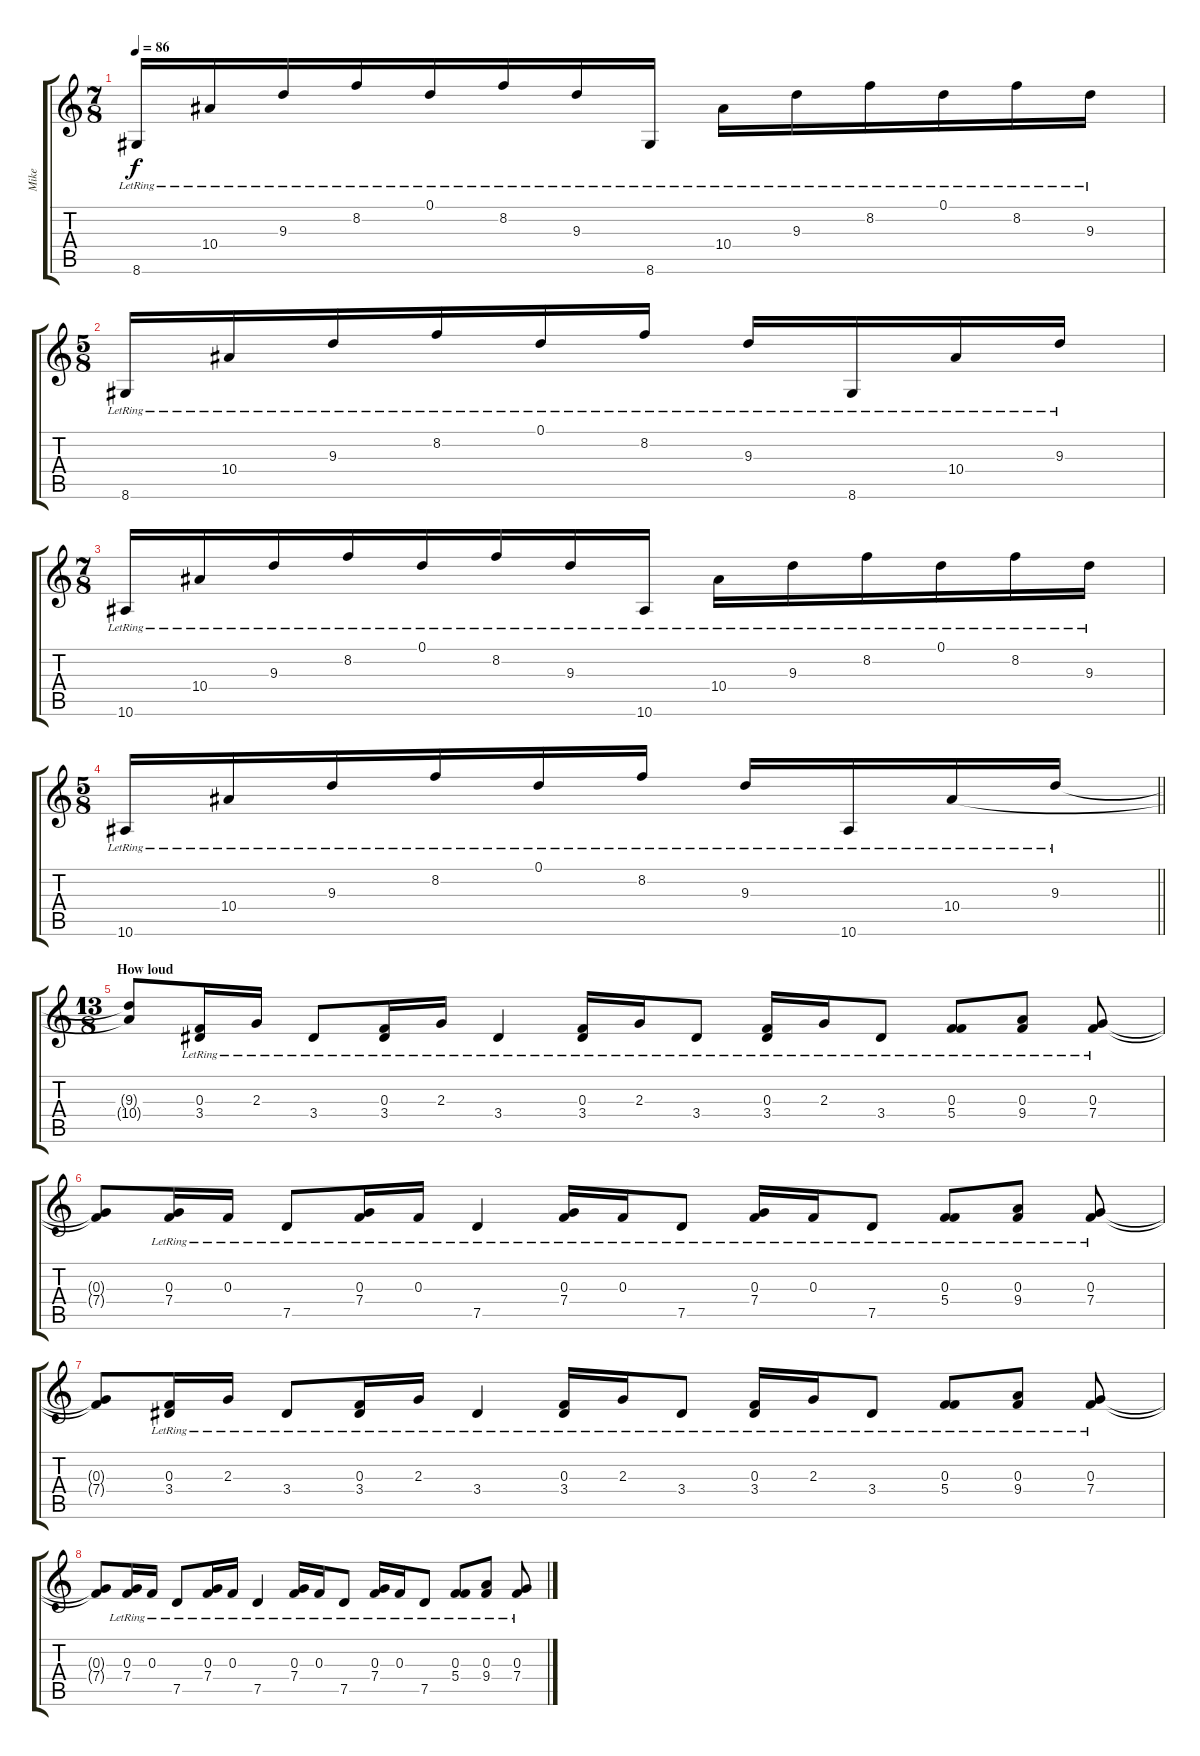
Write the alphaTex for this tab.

\track ("Mike" "Mike") {instrument electricguitarclean}
\staff {score tabs}
\tuning (D4 A3 F3 C3 G2 C2) {hide}
\ts (7 8)
\tempo 86
\clef g2
\ks c
8.6{lr}.16{dy f} 10.4{lr}.16 9.3{lr}.16 8.2{lr}.16 0.1{lr}.16 8.2{lr}.16 9.3{lr}.16 8.6{lr}.16 10.4{lr}.16 9.3{lr}.16 8.2{lr}.16 0.1{lr}.16 8.2{lr}.16 9.3{lr}.16 |
\ts (5 8)
8.6{lr}.16 10.4{lr}.16 9.3{lr}.16 8.2{lr}.16 0.1{lr}.16 8.2{lr}.16 9.3{lr}.16 8.6{lr}.16 10.4{lr}.16 9.3{lr}.16 |
\ts (7 8)
10.6{lr}.16 10.4{lr}.16 9.3{lr}.16 8.2{lr}.16 0.1{lr}.16 8.2{lr}.16 9.3{lr}.16 10.6{lr}.16 10.4{lr}.16 9.3{lr}.16 8.2{lr}.16 0.1{lr}.16 8.2{lr}.16 9.3{lr}.16 |
\ts (5 8)
\barLineRight lightlight
10.6{lr}.16 10.4{lr}.16 9.3{lr}.16 8.2{lr}.16 0.1{lr}.16 8.2{lr}.16 9.3{lr}.16 10.6{lr}.16 10.4{lr}.16 9.3{lr}.16 |
\ts (13 8)
\section ("" "How loud")
(9.3{t} 10.4{t}).8 (0.3{lr} 3.4{lr}).16 2.3{lr}.16 3.4{lr}.8 (0.3{lr} 3.4{lr}).16 2.3{lr}.16 3.4{lr}.4 (0.3{lr} 3.4{lr}).16 2.3{lr}.16 3.4{lr}.8 (0.3{lr} 3.4{lr}).16 2.3{lr}.16 3.4{lr}.8 (0.3{lr} 5.4{lr}).8 (0.3{lr} 9.4{lr}).8 (0.3{lr} 7.4{lr}).8 |
(0.3{t} 7.4{t}).8 (0.3{lr} 7.4{lr}).16 0.3{lr}.16 7.5{lr}.8 (0.3{lr} 7.4{lr}).16 0.3{lr}.16 7.5{lr}.4 (0.3{lr} 7.4{lr}).16 0.3{lr}.16 7.5{lr}.8 (0.3{lr} 7.4{lr}).16 0.3{lr}.16 7.5{lr}.8 (0.3{lr} 5.4{lr}).8 (0.3{lr} 9.4{lr}).8 (0.3{lr} 7.4{lr}).8 |
(0.3{t} 7.4{t}).8 (0.3{lr} 3.4{lr}).16 2.3{lr}.16 3.4{lr}.8 (0.3{lr} 3.4{lr}).16 2.3{lr}.16 3.4{lr}.4 (0.3{lr} 3.4{lr}).16 2.3{lr}.16 3.4{lr}.8 (0.3{lr} 3.4{lr}).16 2.3{lr}.16 3.4{lr}.8 (0.3{lr} 5.4{lr}).8 (0.3{lr} 9.4{lr}).8 (0.3{lr} 7.4{lr}).8 |
(0.3{t} 7.4{t}).8 (0.3{lr} 7.4{lr}).16 0.3{lr}.16 7.5{lr}.8 (0.3{lr} 7.4{lr}).16 0.3{lr}.16 7.5{lr}.4 (0.3{lr} 7.4{lr}).16 0.3{lr}.16 7.5{lr}.8 (0.3{lr} 7.4{lr}).16 0.3{lr}.16 7.5{lr}.8 (0.3{lr} 5.4{lr}).8 (0.3{lr} 9.4{lr}).8 (0.3{lr} 7.4{lr}).8
